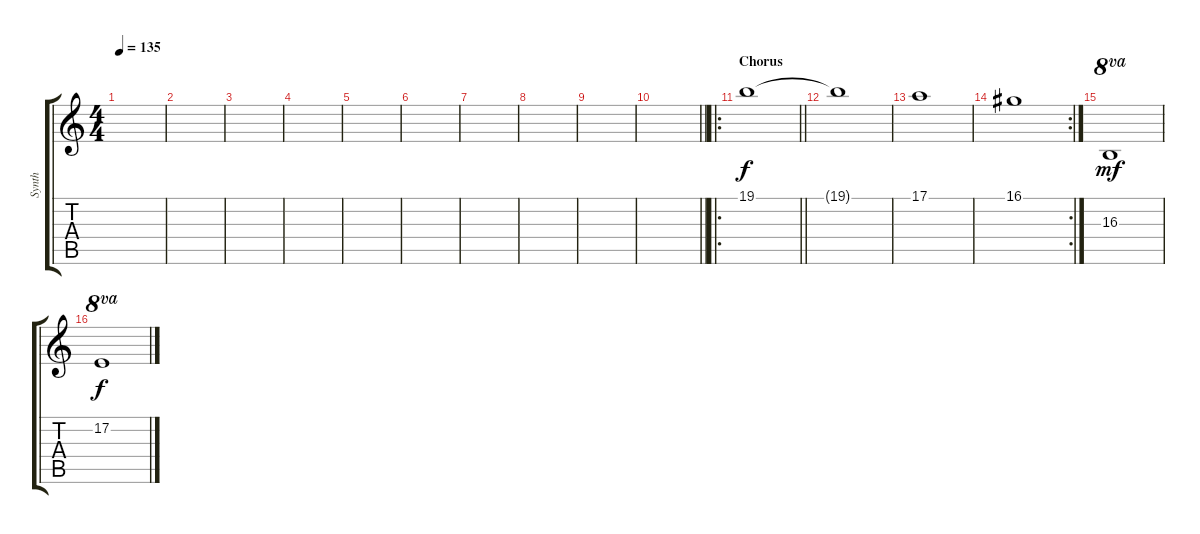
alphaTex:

\track ("Synth" "Synth") {instrument synthstrings1}
\staff {score tabs}
\tuning (E4 B3 G3 D3 A2 E2) {hide}
\ts (4 4)
\tempo 135
\clef g2
\ks c
|
|
|
|
|
|
|
|
|
\barLineRight lightlight
|
\ro
\section ("" "Chorus")
\barLineRight lightlight
19.1.1 |
19.1{t}.1 |
17.1.1 |
\rc 2
16.1.1 |
16.3.1{ot 8va dy mf} |
17.2.1{ot 8va dy f}
